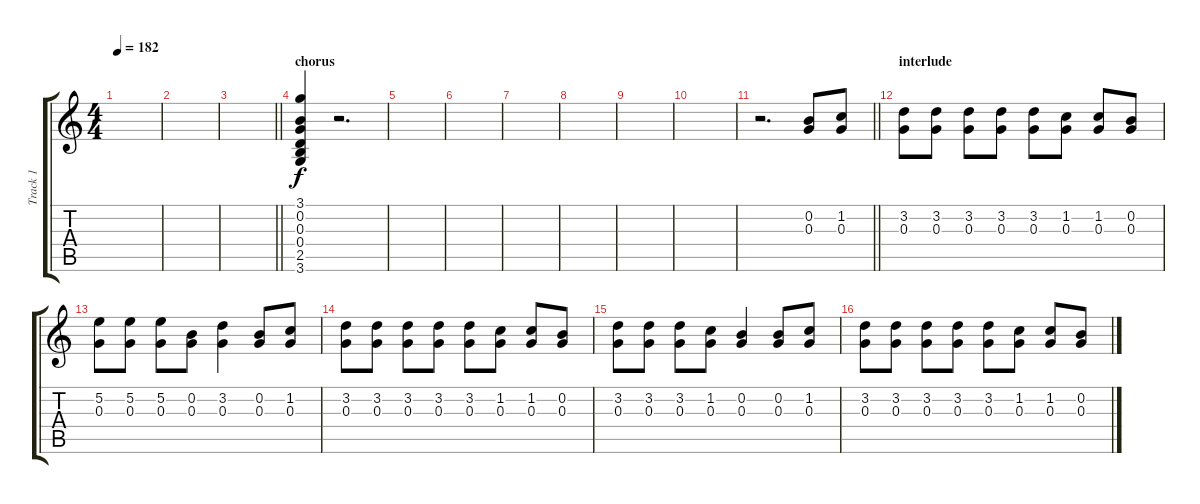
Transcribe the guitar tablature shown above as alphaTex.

\track ("Track 1" "Track 1") {instrument distortionguitar}
\staff {score tabs}
\tuning (E4 B3 G3 D3 A2 E2) {hide}
\ts (4 4)
\tempo 182
\clef g2
\ks c
|
|
\barLineRight lightlight
|
\section ("" "chorus")
(3.1 0.2 0.3 0.4 2.5 3.6).4 r.2{d} |
|
|
|
|
|
|
\barLineRight lightlight
r.2{d} (0.2 0.3).8 (1.2 0.3).8 |
\section ("" "interlude")
(3.2 0.3).8 (3.2 0.3).8 (3.2 0.3).8 (3.2 0.3).8 (3.2 0.3).8 (1.2 0.3).8 (1.2 0.3).8 (0.2 0.3).8 |
(5.2 0.3).8 (5.2 0.3).8 (5.2 0.3).8 (0.2 0.3).8 (3.2 0.3).4 (0.2 0.3).8 (1.2 0.3).8 |
(3.2 0.3).8 (3.2 0.3).8 (3.2 0.3).8 (3.2 0.3).8 (3.2 0.3).8 (1.2 0.3).8 (1.2 0.3).8 (0.2 0.3).8 |
(3.2 0.3).8 (3.2 0.3).8 (3.2 0.3).8 (1.2 0.3).8 (0.2 0.3).4 (0.2 0.3).8 (1.2 0.3).8 |
(3.2 0.3).8 (3.2 0.3).8 (3.2 0.3).8 (3.2 0.3).8 (3.2 0.3).8 (1.2 0.3).8 (1.2 0.3).8 (0.2 0.3).8
